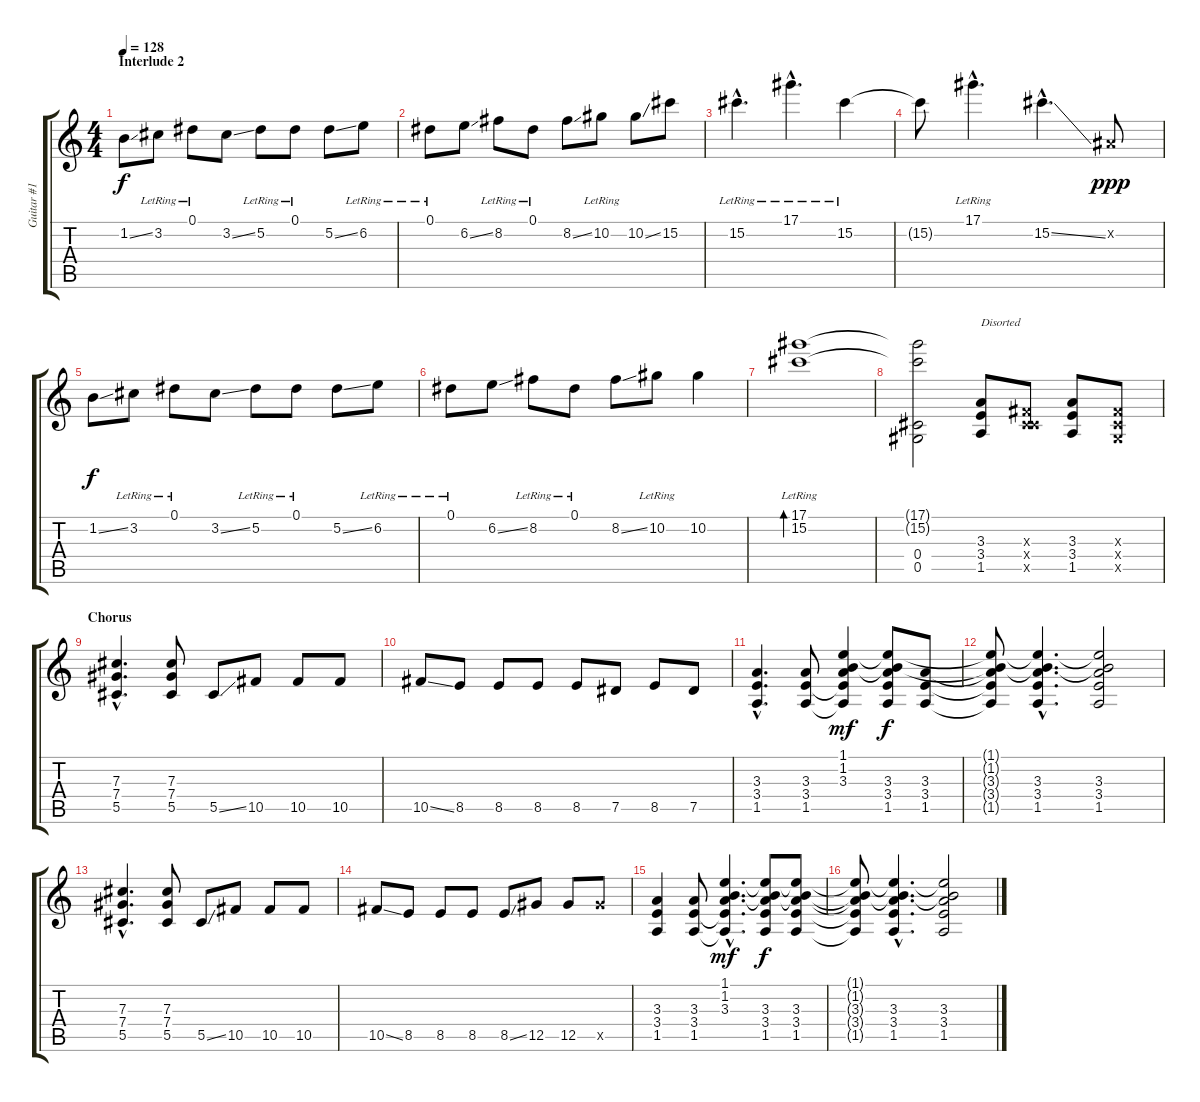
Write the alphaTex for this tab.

\track ("Guitar #1 - Pat Callahan" "Guitar #1 ") {instrument electricguitarclean}
\staff {score tabs}
\tuning (Eb4 Bb3 Gb3 Db3 Ab2 Db2) {hide}
\ts (4 4)
\section ("" "Interlude 2")
\tempo 128
\clef g2
\ks c
1.2{ss}.8{dy f instrument electricguitarclean} 3.2{lr}.8 0.1{lr}.8 3.2{ss}.8 5.2{lr}.8 0.1{lr}.8 5.2{ss}.8 6.2{lr}.8 |
0.1{lr}.8 6.2{ss}.8 8.2{lr}.8 0.1{lr}.8 8.2{ss}.8 10.2{lr}.8 10.2{ss}.8 15.2.8 |
15.2{hac lr}.4{d} 17.1{hac lr}.4{d} 15.2{lr}.4 |
15.2{t}.8 17.1{hac lr}.4{d} 15.2{ss hac}.4{d} 0.2{x}.8{dy ppp} |
1.2{ss}.8{dy f} 3.2{lr}.8 0.1{lr}.8 3.2{ss}.8 5.2{lr}.8 0.1{lr}.8 5.2{ss}.8 6.2{lr}.8 |
0.1{lr}.8 6.2{ss}.8 8.2{lr}.8 0.1{lr}.8 8.2{ss}.8 10.2{lr}.8 10.2.4 |
(17.1 15.2{lr}).1{bd 120} |
(17.1{t} 15.2{t} 0.4 0.5).2 (3.3 3.4 1.5).8{txt "Disorted" instrument distortionguitar} (0.3{x} 0.4{x} 5.5{x}).8 (3.3 3.4 1.5).8 (0.3{x} 0.4{x} 0.5{x}).8 |
\section ("" "Chorus")
(7.3{hac} 7.4{hac} 5.5{hac}).4{d} (7.3 7.4 5.5).8 5.5{ss}.8 10.5.8 10.5.8 10.5.8 |
10.5{ss}.8 8.5.8 8.5.8 8.5.8 8.5.8 7.5.8 8.5.8 7.5.8 |
(3.3{hac} 3.4{hac} 1.5{hac}).4{d} (3.3 3.4 1.5).8 (1.1 1.2 3.3 3.4{t} 1.5{t}).4{dy mf} (1.1{t} 1.2{t} 3.3 3.4 1.5).8{dy f} (3.3 3.4 1.5).8 |
(1.1{t} 1.2{t} 3.3{t} 3.4{t} 1.5{t}).8 (1.1{hac t} 1.2{hac t} 3.3{hac} 3.4{hac} 1.5{hac}).4{d} (1.1{t} 1.2{t} 3.3 3.4 1.5).2 |
(7.3{hac} 7.4{hac} 5.5{hac}).4{d} (7.3 7.4 5.5).8 5.5{ss}.8 10.5.8 10.5.8 10.5.8 |
10.5{ss}.8 8.5.8 8.5.8 8.5.8 8.5{ss}.8 12.5.8 12.5.8 12.5{x}.8 |
(3.3 3.4 1.5).4 (3.3 3.4 1.5).8 (1.1{hac} 1.2{hac} 3.3{hac} 3.4{hac t} 1.5{hac t}).4{d dy mf} (1.1{t} 1.2{t} 3.3 3.4 1.5).8{dy f} (1.1{t} 1.2{t} 3.3 3.4 1.5).8 |
(1.1{t} 1.2{t} 3.3{t} 3.4{t} 1.5{t}).8 (1.1{hac t} 1.2{hac t} 3.3{hac} 3.4{hac} 1.5{hac}).4{d} (1.1{t} 1.2{t} 3.3 3.4 1.5).2
